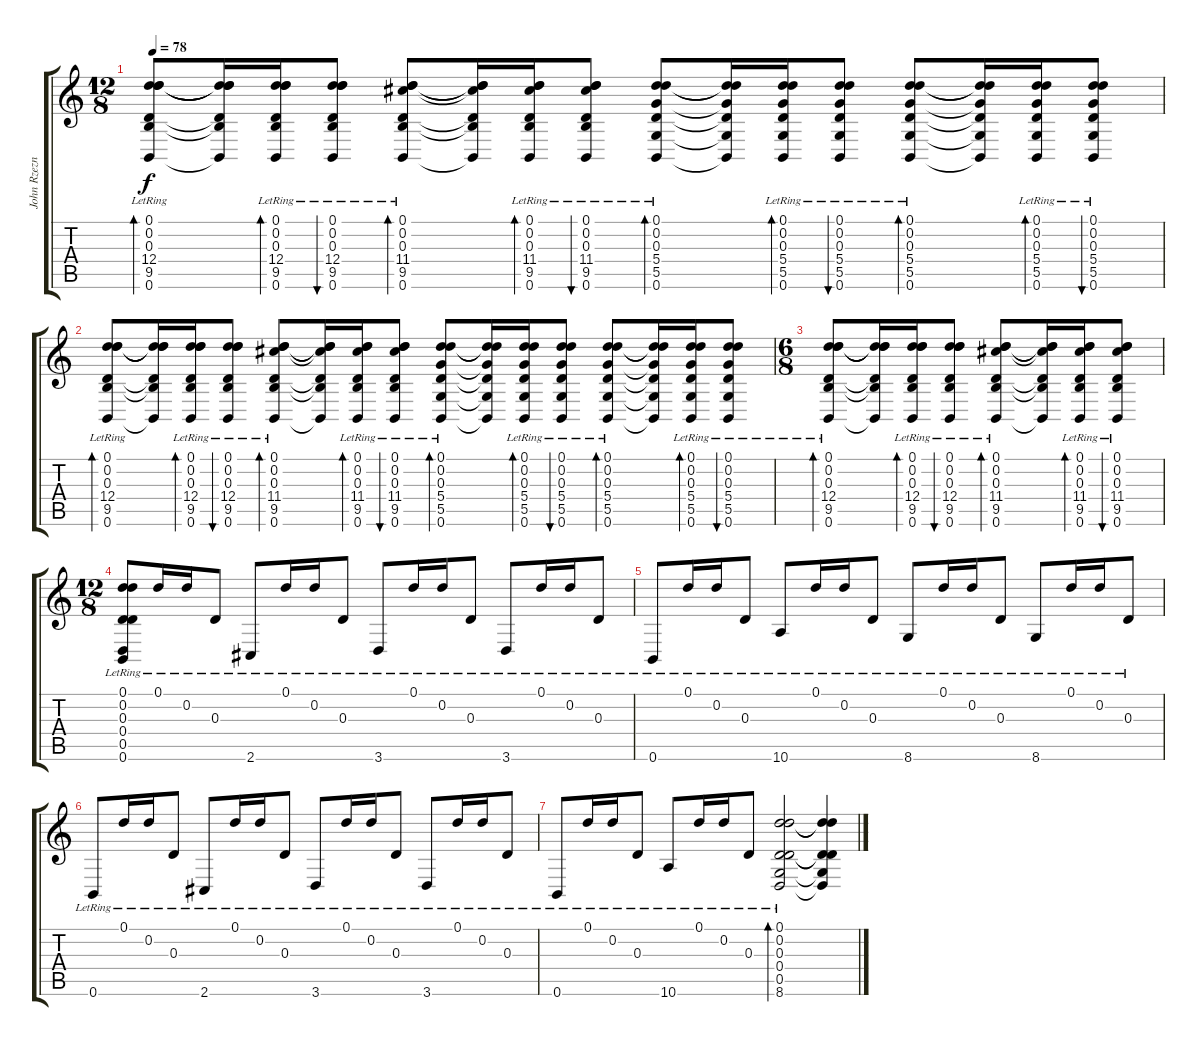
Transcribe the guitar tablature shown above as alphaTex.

\track ("John Rzeznik (Acoustic Guitar)" "John Rzezn") {instrument acousticguitarsteel}
\staff {score tabs}
\tuning (D4 D4 D3 D3 D2 B1) {hide}
\ts (12 8)
\tempo 78
\clef g2
\ks c
(0.1{lr} 0.2{lr} 0.3{lr} 12.4{lr} 9.5{lr} 0.6{lr}).8{bd 30 dy f} (0.1{t} 0.2{t} 0.3{t} 12.4{t} 9.5{t} 0.6{t}).16 (0.1{lr} 0.2{lr} 0.3{lr} 12.4{lr} 9.5{lr} 0.6{lr}).16{bd 30} (0.1{lr} 0.2{lr} 0.3{lr} 12.4{lr} 9.5{lr} 0.6{lr}).8{bu 30} (0.1{lr} 0.2{lr} 0.3{lr} 11.4{lr} 9.5{lr} 0.6{lr}).8{bd 30} (0.1{t} 0.2{t} 0.3{t} 11.4{t} 9.5{t} 0.6{t}).16 (0.1{lr} 0.2{lr} 0.3{lr} 11.4{lr} 9.5{lr} 0.6{lr}).16{bd 30} (0.1{lr} 0.2{lr} 0.3{lr} 11.4{lr} 9.5{lr} 0.6{lr}).8{bu 30} (0.1{lr} 0.2{lr} 0.3{lr} 5.4{lr} 5.5{lr} 0.6{lr}).8{bd 30} (0.1{t} 0.2{t} 0.3{t} 5.4{t} 5.5{t} 0.6{t}).16 (0.1{lr} 0.2{lr} 0.3{lr} 5.4{lr} 5.5{lr} 0.6{lr}).16{bd 30} (0.1{lr} 0.2{lr} 0.3{lr} 5.4{lr} 5.5{lr} 0.6{lr}).8{bu 30} (0.1{lr} 0.2{lr} 0.3{lr} 5.4{lr} 5.5{lr} 0.6{lr}).8{bd 30} (0.1{t} 0.2{t} 0.3{t} 5.4{t} 5.5{t} 0.6{t}).16 (0.1{lr} 0.2{lr} 0.3{lr} 5.4{lr} 5.5{lr} 0.6{lr}).16{bd 30} (0.1 0.2 0.3 5.4 5.5 0.6{lr}).8{bu 30} |
(0.1{lr} 0.2{lr} 0.3{lr} 12.4{lr} 9.5{lr} 0.6{lr}).8{bd 30} (0.1{t} 0.2{t} 0.3{t} 12.4{t} 9.5{t} 0.6{t}).16 (0.1{lr} 0.2{lr} 0.3{lr} 12.4{lr} 9.5{lr} 0.6{lr}).16{bd 30} (0.1{lr} 0.2{lr} 0.3{lr} 12.4{lr} 9.5{lr} 0.6{lr}).8{bu 30} (0.1{lr} 0.2{lr} 0.3{lr} 11.4{lr} 9.5{lr} 0.6{lr}).8{bd 30} (0.1{t} 0.2{t} 0.3{t} 11.4{t} 9.5{t} 0.6{t}).16 (0.1{lr} 0.2{lr} 0.3{lr} 11.4{lr} 9.5{lr} 0.6{lr}).16{bd 30} (0.1{lr} 0.2{lr} 0.3{lr} 11.4{lr} 9.5{lr} 0.6{lr}).8{bu 30} (0.1{lr} 0.2{lr} 0.3{lr} 5.4{lr} 5.5{lr} 0.6{lr}).8{bd 30} (0.1{t} 0.2{t} 0.3{t} 5.4{t} 5.5{t} 0.6{t}).16 (0.1{lr} 0.2{lr} 0.3{lr} 5.4{lr} 5.5{lr} 0.6{lr}).16{bd 30} (0.1{lr} 0.2{lr} 0.3{lr} 5.4{lr} 5.5{lr} 0.6{lr}).8{bu 30} (0.1{lr} 0.2{lr} 0.3{lr} 5.4{lr} 5.5{lr} 0.6{lr}).8{bd 30} (0.1{t} 0.2{t} 0.3{t} 5.4{t} 5.5{t} 0.6{t}).16 (0.1{lr} 0.2{lr} 0.3{lr} 5.4{lr} 5.5{lr} 0.6{lr}).16{bd 30} (0.1 0.2 0.3 5.4 5.5 0.6{lr}).8{bu 30} |
\ts (6 8)
(0.1{lr} 0.2{lr} 0.3{lr} 12.4{lr} 9.5{lr} 0.6{lr}).8{bd 30} (0.1{t} 0.2{t} 0.3{t} 12.4{t} 9.5{t} 0.6{t}).16 (0.1{lr} 0.2{lr} 0.3{lr} 12.4{lr} 9.5{lr} 0.6{lr}).16{bd 30} (0.1{lr} 0.2{lr} 0.3{lr} 12.4{lr} 9.5{lr} 0.6{lr}).8{bu 30} (0.1{lr} 0.2{lr} 0.3{lr} 11.4{lr} 9.5{lr} 0.6{lr}).8{bd 30} (0.1{t} 0.2{t} 0.3{t} 11.4{t} 9.5{t} 0.6{t}).16 (0.1{lr} 0.2{lr} 0.3{lr} 11.4{lr} 9.5{lr} 0.6{lr}).16{bd 30} (0.1{lr} 0.2{lr} 0.3{lr} 11.4{lr} 9.5{lr} 0.6{lr}).8{bu 30} |
\ts (12 8)
(0.1{lr} 0.2{lr} 0.3{lr} 0.4{lr} 0.5{lr} 0.6{lr}).8 0.1{lr}.16 0.2{lr}.16 0.3{lr}.8 2.6{lr}.8 0.1{lr}.16 0.2{lr}.16 0.3{lr}.8 3.6{lr}.8 0.1{lr}.16 0.2{lr}.16 0.3{lr}.8 3.6{lr}.8 0.1{lr}.16 0.2{lr}.16 0.3{lr}.8 |
0.6{lr}.8 0.1{lr}.16 0.2{lr}.16 0.3{lr}.8 10.6{lr}.8 0.1{lr}.16 0.2{lr}.16 0.3{lr}.8 8.6{lr}.8 0.1{lr}.16 0.2{lr}.16 0.3{lr}.8 8.6{lr}.8 0.1{lr}.16 0.2{lr}.16 0.3{lr}.8 |
0.6{lr}.8 0.1{lr}.16 0.2{lr}.16 0.3{lr}.8 2.6{lr}.8 0.1{lr}.16 0.2{lr}.16 0.3{lr}.8 3.6{lr}.8 0.1{lr}.16 0.2{lr}.16 0.3{lr}.8 3.6{lr}.8 0.1{lr}.16 0.2{lr}.16 0.3{lr}.8 |
0.6{lr}.8 0.1{lr}.16 0.2{lr}.16 0.3{lr}.8 10.6{lr}.8 0.1{lr}.16 0.2{lr}.16 0.3{lr}.8 (0.1 0.2 0.3 0.4 0.5 8.6{lr}).2{bd 60} (0.1{t} 0.2{t} 0.3{t} 0.4{t} 0.5{t} 8.6{t}).4
